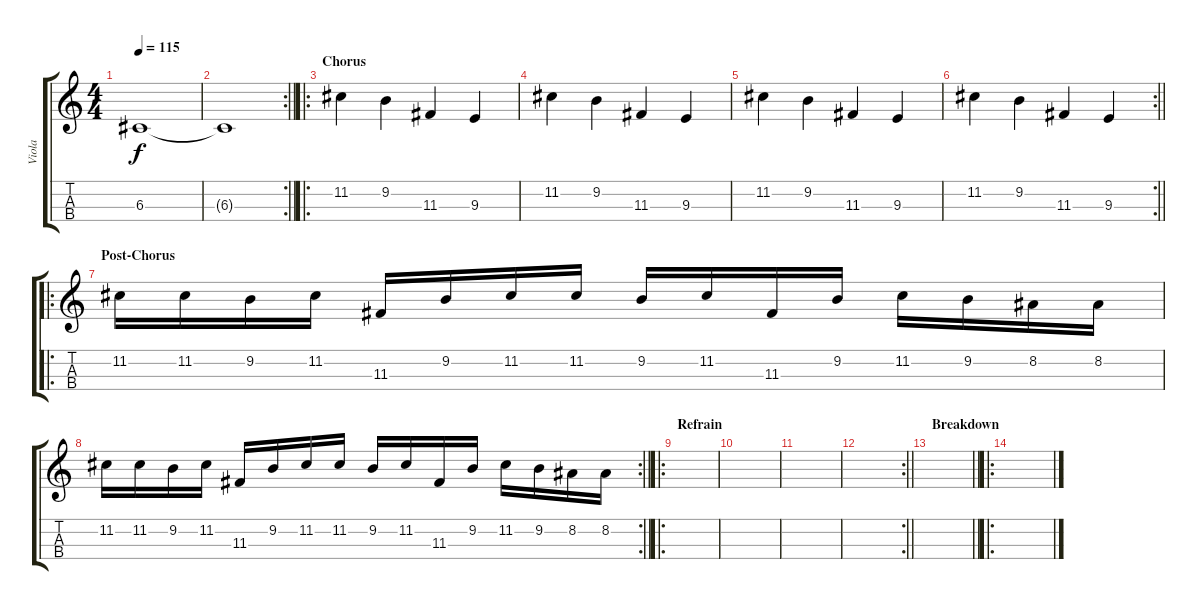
\track ("Viola" "Viola") {instrument viola}
\staff {score tabs}
\tuning (A4 D4 G3 C3) {hide}
\ts (4 4)
\tempo 115
\clef g2
\ks c
6.3.1{dy f} |
\rc 2
\barLineRight lightlight
6.3{t}.1 |
\ro
\section ("" "Chorus")
11.2.4 9.2.4 11.3.4 9.3.4 |
11.2.4 9.2.4 11.3.4 9.3.4 |
11.2.4 9.2.4 11.3.4 9.3.4 |
\rc 2
\barLineRight lightlight
11.2.4 9.2.4 11.3.4 9.3.4 |
\ro
\section ("" "Post-Chorus")
11.2.16 11.2.16 9.2.16 11.2.16 11.3.16 9.2.16 11.2.16 11.2.16 9.2.16 11.2.16 11.3.16 9.2.16 11.2.16 9.2.16 8.2.16 8.2.16 |
\rc 2
\barLineRight lightlight
11.2.16 11.2.16 9.2.16 11.2.16 11.3.16 9.2.16 11.2.16 11.2.16 9.2.16 11.2.16 11.3.16 9.2.16 11.2.16 9.2.16 8.2.16 8.2.16 |
\ro
\section ("" "Refrain")
|
|
|
\rc 2
\barLineRight lightlight
|
\section ("" "Breakdown")
\barLineRight lightlight
|
\ro
\section ("" "")
